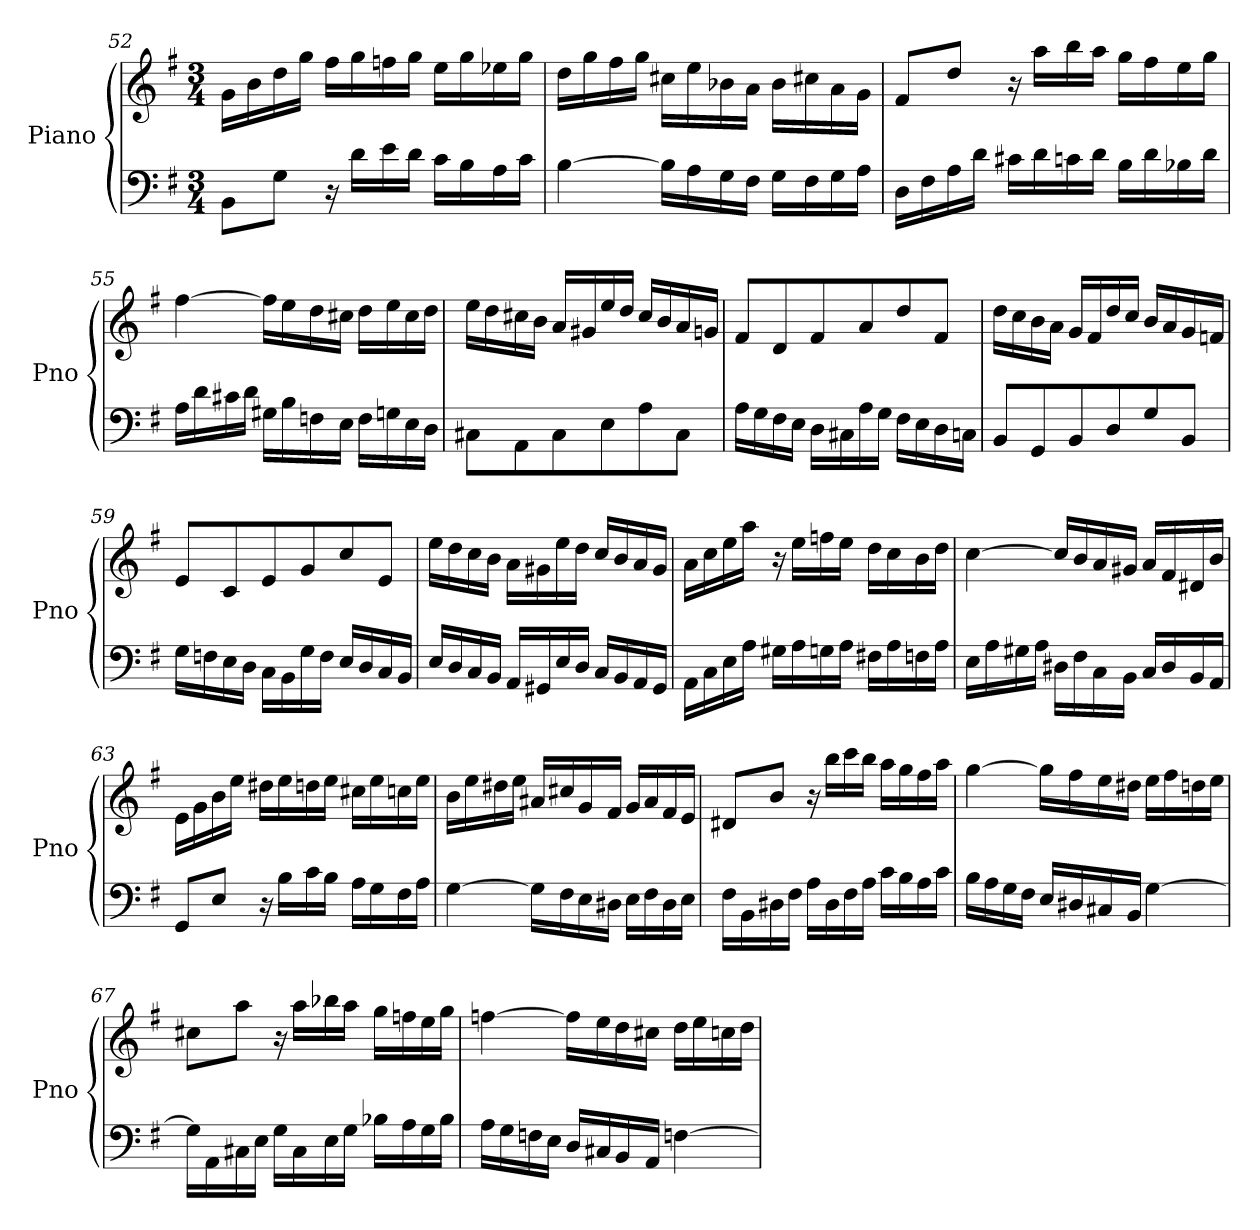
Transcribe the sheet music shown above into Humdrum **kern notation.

**kern	**kern
*part1	*part1
*staff2	*staff1
*I"Piano	*
*I'Pno	*
!!LO:LB:g=z
*clefF4	*clefG2
*k[f#]	*k[f#]
*M3/4	*M3/4
=52	=52
8BB\L	16g\LL
.	16b\
8G\J	16dd\
.	16gg\JJ
16r	16ff#\LL
16d\LL	16gg\
16e\	16ffn\
16d\JJ	16gg\JJ
16c\LL	16ee\LL
16B\	16gg\
16A\	16ee-X\
16c\JJ	16gg\JJ
=53	=53
[4B\	16dd\LL
.	16gg\
.	16ff#\
.	16gg\JJ
16B\LL]	16cc#X\LL
16A\	16ee\
16G\	16b-X\
16F#\JJ	16a\JJ
16G\LL	16b-\LL
16F#\	16cc#X\
16G\	16a\
16A\JJ	16g\JJ
=54	=54
16D\LL	8f#/L
16F#\	.
16A\	8dd/J
16d\JJ	.
16c#X\LL	16r
16d\	16aa\LL
16cn\	16bb\
16d\JJ	16aa\JJ
16B\LL	16gg\LL
16d\	16ff#\
16B-X\	16ee\
16d\JJ	16gg\JJ
=55	=55
16A\LL	[4ff#\
16d\	.
16c#X\	.
16d\JJ	.
16G#X\LL	16ff#\LL]
16B\	16ee\
16Fn\	16dd\
16E\JJ	16cc#X\JJ
16F\LL	16dd\LL
16Gn\	16ee\
16E\	16cc#\
16D\JJ	16dd\JJ
!!LO:PB:g=z
=56	=56
8C#X\L	16ee\LL
.	16dd\
8AA\	16cc#X\
.	16b\JJ
8C#\	16a/LL
.	16g#X/
8E\	16ee/
.	16dd/JJ
8A\	16cc#/LL
.	16b/
8C#\J	16a/
.	16gn/JJ
=57	=57
16A\LL	8f#/L
16G\	.
16F#\	8d/
16E\JJ	.
16D\LL	8f#/
16C#X\	.
16A\	8a/
16G\JJ	.
16F#\LL	8dd/
16E\	.
16D\	8f#/J
16Cn\JJ	.
=58	=58
8BB/L	16dd\LL
.	16cc\
8GG/	16b\
.	16a\JJ
8BB/	16g/LL
.	16f#/
8D/	16dd/
.	16cc/JJ
8G/	16b/LL
.	16a/
8BB/J	16g/
.	16fn/JJ
!!LO:LB:g=z
=59	=59
16G\LL	8e/L
16Fn\	.
16E\	8c/
16D\JJ	.
16C\LL	8e/
16BB\	.
16G\	8g/
16F\JJ	.
16E/LL	8cc/
16D/	.
16C/	8e/J
16BB/JJ	.
=60	=60
16E/LL	16ee\LL
16D/	16dd\
16C/	16cc\
16BB/JJ	16b\JJ
16AA/LL	16a\LL
16GG#X/	16g#X\
16E/	16ee\
16D/JJ	16dd\JJ
16C/LL	16cc/LL
16BB/	16b/
16AA/	16a/
16GG#/JJ	16g#/JJ
=61	=61
16AA\LL	16a\LL
16C\	16cc\
16E\	16ee\
16A\JJ	16aa\JJ
16G#X\LL	16r
16A\	16ee\LL
16Gn\	16ffn\
16A\JJ	16ee\JJ
16F#X\LL	16dd\LL
16A\	16cc\
16Fn\	16b\
16A\JJ	16dd\JJ
=62	=62
16E\LL	[4cc\
16A\	.
16G#X\	.
16A\JJ	.
16D#X\LL	16cc/LL]
16F#\	16b/
16C\	16a/
16BB\JJ	16g#X/JJ
16C/LL	16a/LL
16D#/	16f#/
16BB/	16d#X/
16AA/JJ	16b/JJ
!!LO:LB:g=z
=63	=63
8GG/L	16e\LL
.	16g\
8E/J	16b\
.	16ee\JJ
16r	16dd#X\LL
16B\LL	16ee\
16c\	16ddn\
16B\JJ	16ee\JJ
16A\LL	16cc#X\LL
16G\	16ee\
16F#\	16ccn\
16A\JJ	16ee\JJ
=64	=64
[4G\	16b\LL
.	16ee\
.	16dd#X\
.	16ee\JJ
16G\LL]	16a#X/LL
16F#\	16cc#X/
16E\	16g/
16D#X\JJ	16f#/JJ
16E\LL	16g/LL
16F#\	16a#/
16D#\	16f#/
16E\JJ	16e/JJ
=65	=65
16F#\LL	8d#X/L
16BB\	.
16D#X\	8b/J
16F#\JJ	.
16A\LL	16r
16D#\	16bb\LL
16F#\	16ccc\
16A\JJ	16bb\JJ
16c\LL	16aa\LL
16B\	16gg\
16A\	16ff#\
16c\JJ	16aa\JJ
=66	=66
16B\LL	[4gg\
16A\	.
16G\	.
16F#\JJ	.
16E/LL	16gg\LL]
16D#X/	16ff#\
16C#X/	16ee\
16BB/JJ	16dd#X\JJ
[4G\	16ee\LL
.	16ff#\
.	16ddn\
.	16ee\JJ
!!LO:LB:g=z
=67	=67
16G\LL]	8cc#X\L
16AA\	.
16C#X\	8aa\J
16E\JJ	.
16G\LL	16r
16C#\	16aa\LL
16E\	16bb-X\
16G\JJ	16aa\JJ
16B-X\LL	16gg\LL
16A\	16ffn\
16G\	16ee\
16B-\JJ	16gg\JJ
=68	=68
16A\LL	[4ffn\
16G\	.
16Fn\	.
16E\JJ	.
16D/LL	16ff\LL]
16C#X/	16ee\
16BB/	16dd\
16AA/JJ	16cc#X\JJ
[4Fn\	16dd\LL
.	16ee\
.	16ccn\
.	16dd\JJ
=	=
*-	*-
